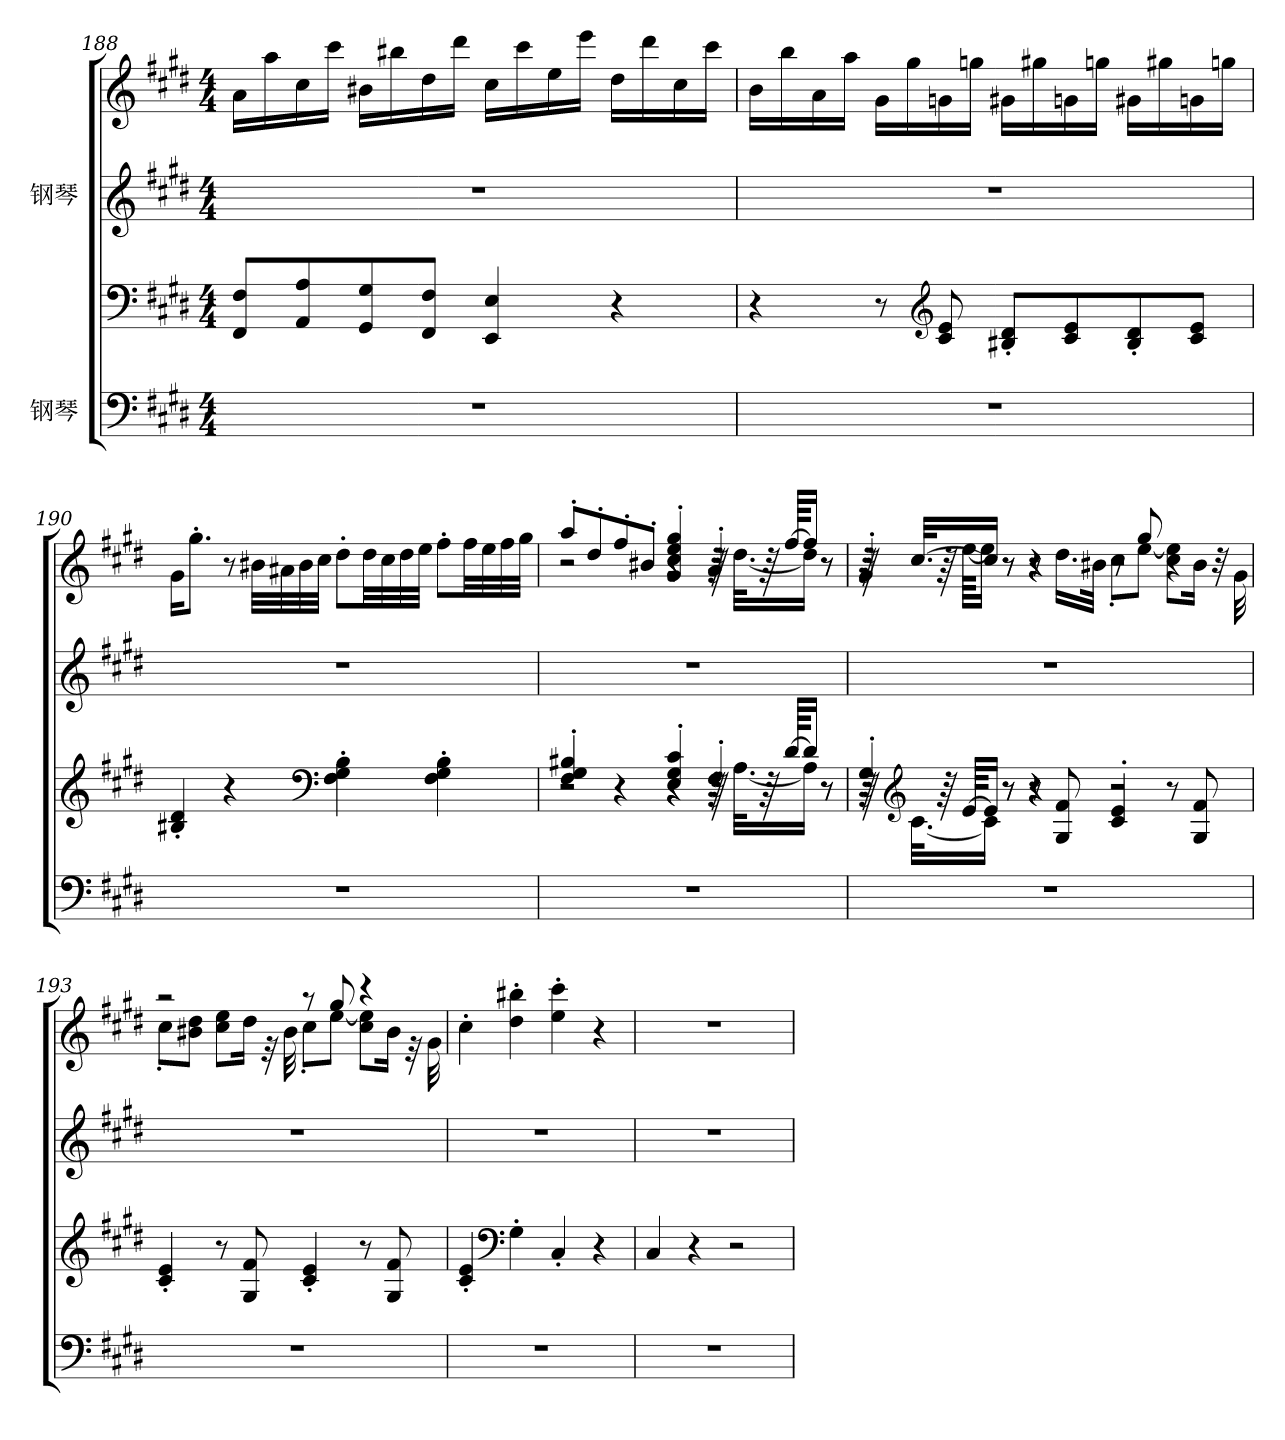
**kern	**kern	**kern	**kern
*part2	*part2	*part1	*part1
*staff4	*staff3	*staff2	*staff1
*I"钢琴	*	*I"钢琴	*
!!LO:LB:g=z
*clefF4	*clefF4	*clefG2	*clefG2
*k[f#c#g#d#]	*k[f#c#g#d#]	*k[f#c#g#d#]	*k[f#c#g#d#]
*M4/4	*M4/4	*M4/4	*M4/4
=188	=188	=188	=188
1r	8FF#/ 8F#/L	1r	16a\LL
.	.	.	16aa\
.	8AA/ 8A/	.	16cc#\
.	.	.	16ccc#\JJ
.	8GG#/ 8G#/	.	16b#X\LL
.	.	.	16bb#X\
.	8FF#/ 8F#/J	.	16dd#\
.	.	.	16ddd#\JJ
.	4EE/ 4E/	.	16cc#\LL
.	.	.	16ccc#\
.	.	.	16ee\
.	.	.	16eee\JJ
.	4r	.	16dd#\LL
.	.	.	16ddd#\
.	.	.	16cc#\
.	.	.	16ccc#\JJ
=189	=189	=189	=189
1r	4r	1r	16b\LL
.	.	.	16bb\
.	.	.	16a\
.	.	.	16aa\JJ
.	8r	.	16g#\LL
.	.	.	16gg#\
*	*clefG2	*	*
.	8c#/ 8e/	.	16gn\
.	.	.	16ggn\JJ
.	8B#X/' 8d#/'L	.	16g#X\LL
.	.	.	16gg#X\
.	8c#/ 8e/	.	16gn\
.	.	.	16ggn\JJ
.	8B#/' 8d#/'	.	16g#X\LL
.	.	.	16gg#X\
.	8c#/ 8e/J	.	16gn\
.	.	.	16ggn\JJ
!!LO:PB:g=z
=190	=190	=190	=190
1r	4B#X/' 4d#/'	1r	16g#\KL
.	.	.	8.gg#'\J
.	4r	.	8r
.	.	.	32b#X\LLL
.	.	.	32a#X\
.	.	.	32b#\
.	.	.	32cc#\JJJ
*	*clefF4	*	*
.	4F#\' 4G#\' 4B#\'	.	8dd#'\L
.	.	.	32dd#\LL
.	.	.	32cc#\
.	.	.	32dd#\
.	.	.	32ee\JJJ
.	4F#\' 4G#\' 4B#\'	.	8ff#'\L
.	.	.	32ff#\LL
.	.	.	32ee\
.	.	.	32ff#\
.	.	.	32gg#\JJJ
=191	=191	=191	=191
*	*^	*	*^
*	*	*^	*	*	*^
1r	4F#/' 4G#/' 4B#X/'	2r	2r	1r	8aa'/L	2r	2r
.	.	.	.	.	8dd#'/	.	.
.	4r	.	.	.	8ff#'/	.	.
.	.	.	.	.	8b#X'/J	.	.
.	4E/' 4G#/' 4c#/'	4r	4r	.	4g#/' 4cc#/' 4ee/' 4gg#/'	4r	4r
.	32r	64r	4F#'/	.	32r	64r	4a'/
.	.	[32.A\KLL	.	.	.	[32.dd#\KLL	.
.	64r	.	.	.	64r	.	.
.	[64d#/KKLL	.	.	.	[64ff#/KKLL	.	.
.	16d#/JJ]	16A\JJ]	.	.	16ff#/JJ]	16dd#\JJ]	.
.	8r	8r	.	.	8r	8r	.
!!LO:LB:g=z	!!	!!
=192	=192	=192	=192	=192	=192	=192	=192
1r	32r	64r	4G#'/	1r	64r	32r	4g#'/
*	*clefG2	*	*	*	*	*	*
.	.	[32.c#\KLL	.	.	[32.cc#/KLL	.	.
.	64r	.	.	.	.	64r	.
.	[64e/KKLL	.	.	.	.	[64ee\KKLL	.
.	16e/JJ]	16c#\JJ]	.	.	16cc#/JJ]	16ee\JJ]	.
.	8r	8r	.	.	8r	8r	.
.	8r	4r	4r	.	4r	8r	4r
.	8G#/ 8f#/	.	.	.	.	16.dd#\LL	.
.	.	.	.	.	.	32b#X\JJk	.
.	4c#/' 4e/'	2r	2r	.	8r	8cc#'\L	2r
.	.	.	.	.	8gg#/	[8ee\J	.
.	8r	.	.	.	4r	8cc#\ 8ee\]L	.
.	8G#/ 8f#/	.	.	.	.	16b#\Jk	.
.	.	.	.	.	.	32r	.
.	.	.	.	.	.	32g#\	.
*	*v	*v	*v	*	*	*v	*v
=193	=193	=193	=193	=193
1r	4c#/' 4e/'	1r	2r	8cc#'\L
.	.	.	.	8b#X\ 8dd#\J
.	8r	.	.	8cc#\ 8ee\L
.	8G#/ 8f#/	.	.	16dd#\Jk
.	.	.	.	32r
.	.	.	.	32b#\
.	4c#/' 4e/'	.	8r	8cc#'\L
.	.	.	8gg#/	[8ee\J
.	8r	.	4r	8cc#\ 8ee\]L
.	8G#/ 8f#/	.	.	16b#\Jk
.	.	.	.	32r
.	.	.	.	32g#\
*	*	*	*v	*v
!!LO:LB:g=z
=194	=194	=194	=194
1r	4c#/' 4e/'	1r	4cc#'\
*	*clefF4	*	*
.	4G#'\	.	4dd#\' 4bb#X\'
.	4C#'/	.	4ee\' 4ccc#\'
.	4r	.	4r
=195	=195	=195	=195
1r	4C#/	1r	1r
.	4r	.	.
.	2r	.	.
=	=	=	=
*-	*-	*-	*-
